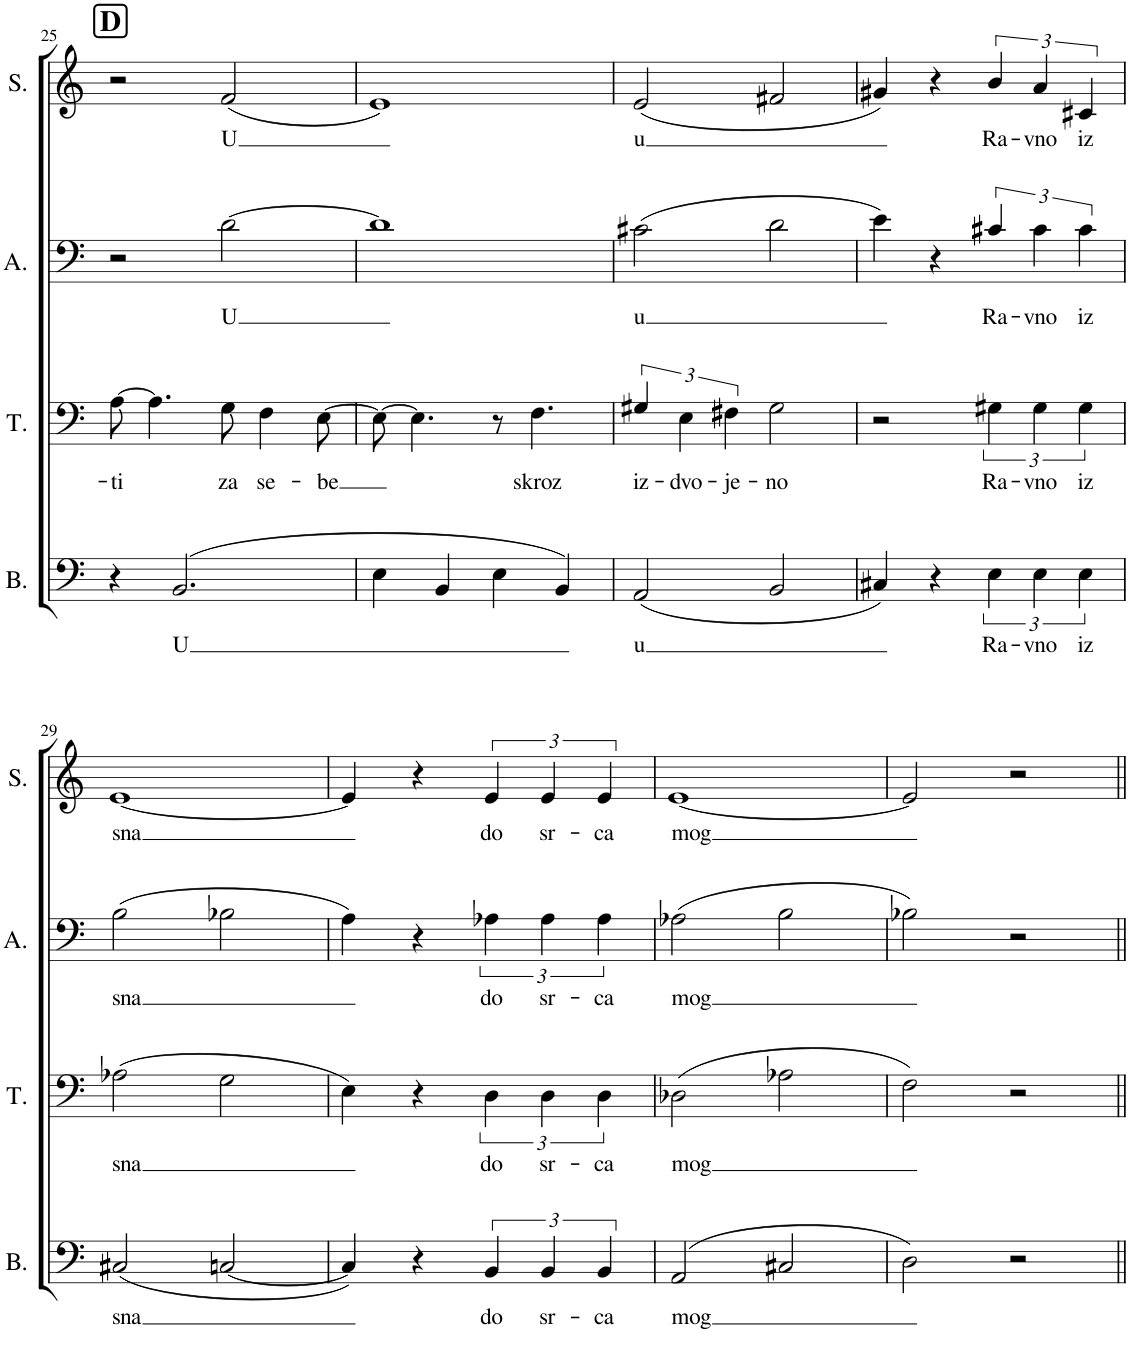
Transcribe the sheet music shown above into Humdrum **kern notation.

**kern	**text	**kern	**text	**kern	**text	**kern	**text
*part4	*part4	*part3	*part3	*part2	*part2	*part1	*part1
*staff4	*staff4	*staff3	*staff3	*staff2	*staff2	*staff1	*staff1
*I"Bass	*	*I"Tenor	*	*I"Alto	*	*I"Soprano	*
*I'B.	*	*I'T.	*	*I'A.	*	*I'S.	*
!!LO:PB:g=z
*clefF4	*	*clefF4	*	*clefF4	*	*clefG2	*
*k[]	*	*k[]	*	*k[]	*	*k[]	*
*M4/4	*	*M4/4	*	*M4/4	*	*M4/4	*
*met(c)	*	*met(c)	*	*met(c)	*	*met(c)	*
!!LO:REH:place=s1:a:B:cj:fs=14:t=D
=25	=25	=25	=25	=25	=25	=25	=25
!	!	!	!LO:LY:b	!	!	!	!
4r	.	[8A\	-ti	2r	.	2r	.
.	.	4.A\]	.	.	.	.	.
!	!LO:LY:b	!	!	!	!	!	!
(2.BB/	U	.	.	.	.	.	.
!	!	!	!LO:LY:b	!	!LO:LY:b	!	!LO:LY:b
.	.	8G\	za	[2d\	U	(2f/	U
!	!	!	!LO:LY:b	!	!	!	!
.	.	4F\	se-	.	.	.	.
!	!	!	!LO:LY:b	!	!	!	!
.	.	[8E\	-be	.	.	.	.
=26	=26	=26	=26	=26	=26	=26	=26
4E\	.	8E\_	.	1d]	.	1e)	.
.	.	4.E\]	.	.	.	.	.
4BB/	.	.	.	.	.	.	.
4E\	.	8r	.	.	.	.	.
!	!	!	!LO:LY:b	!	!	!	!
.	.	4.F\	skroz	.	.	.	.
4BB/)	.	.	.	.	.	.	.
=27	=27	=27	=27	=27	=27	=27	=27
!	!LO:LY:b	!	!LO:LY:b	!	!LO:LY:b	!	!LO:LY:b
(2AA/	u	6G#X/	iz-	(2c#X\	u	(2e/	u
!	!	!	!LO:LY:b	!	!	!	!
.	.	6E\	-dvo-	.	.	.	.
!	!	!	!LO:LY:b	!	!	!	!
.	.	6F#X\	-je-	.	.	.	.
!	!	!	!LO:LY:b	!	!	!	!
2BB/	.	2G#\	-no	2d\	.	2f#X/	.
=28	=28	=28	=28	=28	=28	=28	=28
4C#X/)	.	2r	.	4e\)	.	4g#X/)	.
4r	.	.	.	4r	.	4r	.
!	!LO:LY:b	!	!LO:LY:b	!	!LO:LY:b	!	!LO:LY:b
6E\	Ra-	6G#X\	Ra-	6c#X/	Ra-	6b/	Ra-
!	!LO:LY:b	!	!LO:LY:b	!	!LO:LY:b	!	!LO:LY:b
6E\	-vno	6G#\	-vno	6c#\	-vno	6a/	-vno
!	!LO:LY:b	!	!LO:LY:b	!	!LO:LY:b	!	!LO:LY:b
6E\	iz	6G#\	iz	6c#\	iz	6c#X/	iz
!!LO:LB:g=z
=29	=29	=29	=29	=29	=29	=29	=29
!	!LO:LY:b	!	!LO:LY:b	!	!LO:LY:b	!	!LO:LY:b
(2C#X/	sna	(2A-X\	sna	(2B\	sna	[1e	sna
[2Cn/	.	2G\	.	2B-X\	.	.	.
=30	=30	=30	=30	=30	=30	=30	=30
4C/])	.	4E\)	.	4A\)	.	4e/]	.
4r	.	4r	.	4r	.	4r	.
!	!LO:LY:b	!	!LO:LY:b	!	!LO:LY:b	!	!LO:LY:b
6BB/	do	6D\	do	6A-X\	do	6e/	do
!	!LO:LY:b	!	!LO:LY:b	!	!LO:LY:b	!	!LO:LY:b
6BB/	sr-	6D\	sr-	6A-\	sr-	6e/	sr-
!	!LO:LY:b	!	!LO:LY:b	!	!LO:LY:b	!	!LO:LY:b
6BB/	-ca	6D\	-ca	6A-\	-ca	6e/	-ca
=31	=31	=31	=31	=31	=31	=31	=31
!	!LO:LY:b	!	!LO:LY:b	!	!LO:LY:b	!	!LO:LY:b
(2AA/	mog	(2D-X\	mog	(2A-X\	mog	[1e	mog
2C#X/	.	2A-X\	.	2B\	.	.	.
=32	=32	=32	=32	=32	=32	=32	=32
2D\)	.	2F\)	.	2B-X\)	.	2e/]	.
2r	.	2r	.	2r	.	2r	.
=||	=||	=||	=||	=||	=||	=||	=||
*-	*-	*-	*-	*-	*-	*-	*-
